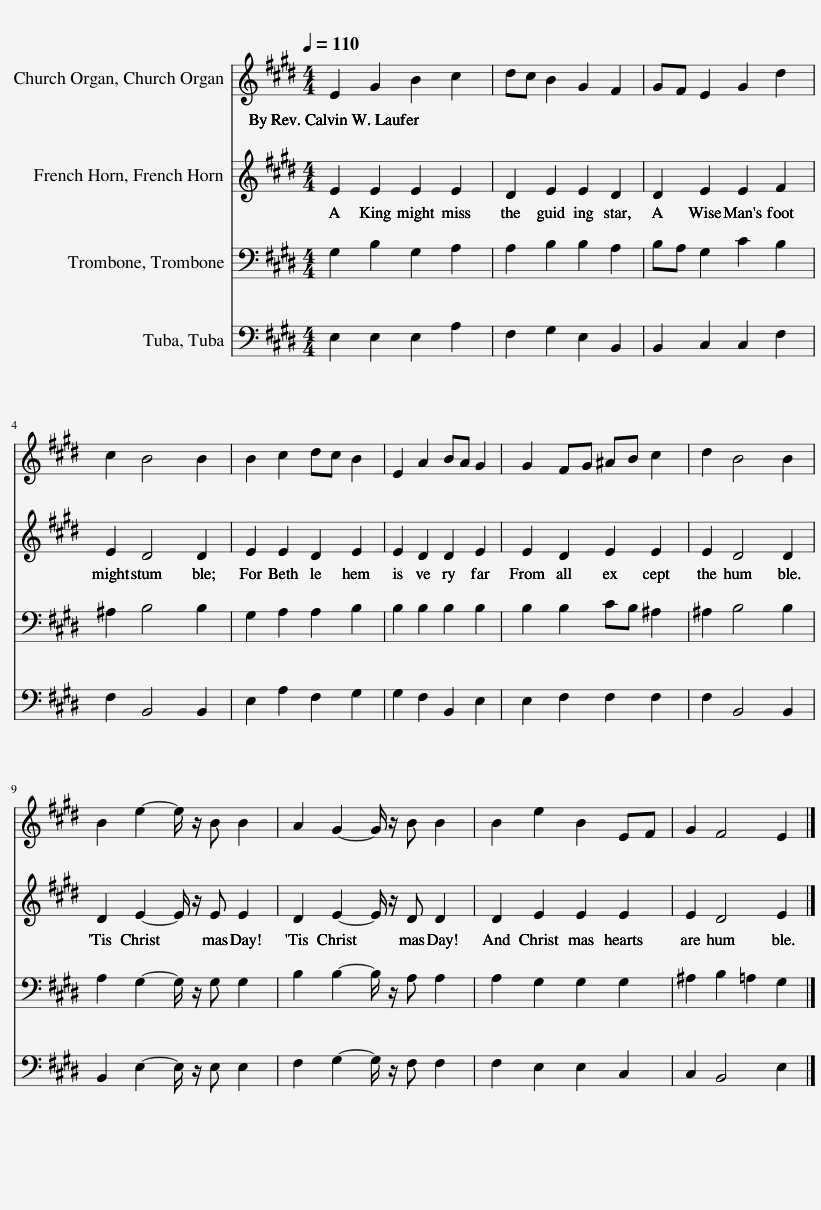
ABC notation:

X:1
%%score 1 2 3 4
L:1/8
Q:1/4=110
M:4/4
I:linebreak $
K:E
V:1 treble
V:2 treble
V:3 bass
V:4 bass
V:1
 E2 G2 B2 c2 | dc B2 G2 F2 | GF E2 G2 d2 |$ c2 B4 B2 | B2 c2 dc B2 | %5
 E2 A2 BA G2 | G2 FG ^AB c2 | d2 B4 B2 |$ B2 e2- e/ z/ B B2 | A2 G2- G/ z/ B B2 | %10
 B2 e2 B2 EF | G2 F4 E2 |] %12
V:2
 E2 E2 E2 E2 | D2 E2 E2 D2 | D2 E2 E2 F2 |$ E2 D4 D2 | E2 E2 D2 E2 | %5
 E2 D2 D2 E2 | E2 D2 E2 E2 | E2 D4 D2 |$ D2 E2- E/ z/ E E2 | D2 E2- E/ z/ D D2 | %10
 D2 E2 E2 E2 | E2 D4 E2 |] %12
V:3
 G,2 B,2 G,2 A,2 | A,2 B,2 B,2 A,2 | B,A, G,2 C2 B,2 |$ ^A,2 B,4 B,2 | G,2 A,2 A,2 B,2 | %5
 B,2 B,2 B,2 B,2 | B,2 B,2 CB, ^A,2 | ^A,2 B,4 B,2 |$ A,2 G,2- G,/ z/ G, G,2 | B,2 B,2- B,/ z/ A, A,2 | %10
 A,2 G,2 G,2 G,2 | ^A,2 B,2 =A,2 G,2 |] %12
V:4
 E,2 E,2 E,2 A,2 | F,2 G,2 E,2 B,,2 | B,,2 C,2 C,2 F,2 |$ F,2 B,,4 B,,2 | E,2 A,2 F,2 G,2 | %5
 G,2 F,2 B,,2 E,2 | E,2 F,2 F,2 F,2 | F,2 B,,4 B,,2 |$ B,,2 E,2- E,/ z/ E, E,2 | F,2 G,2- G,/ z/ F, F,2 | %10
 F,2 E,2 E,2 C,2 | C,2 B,,4 E,2 |] %12
